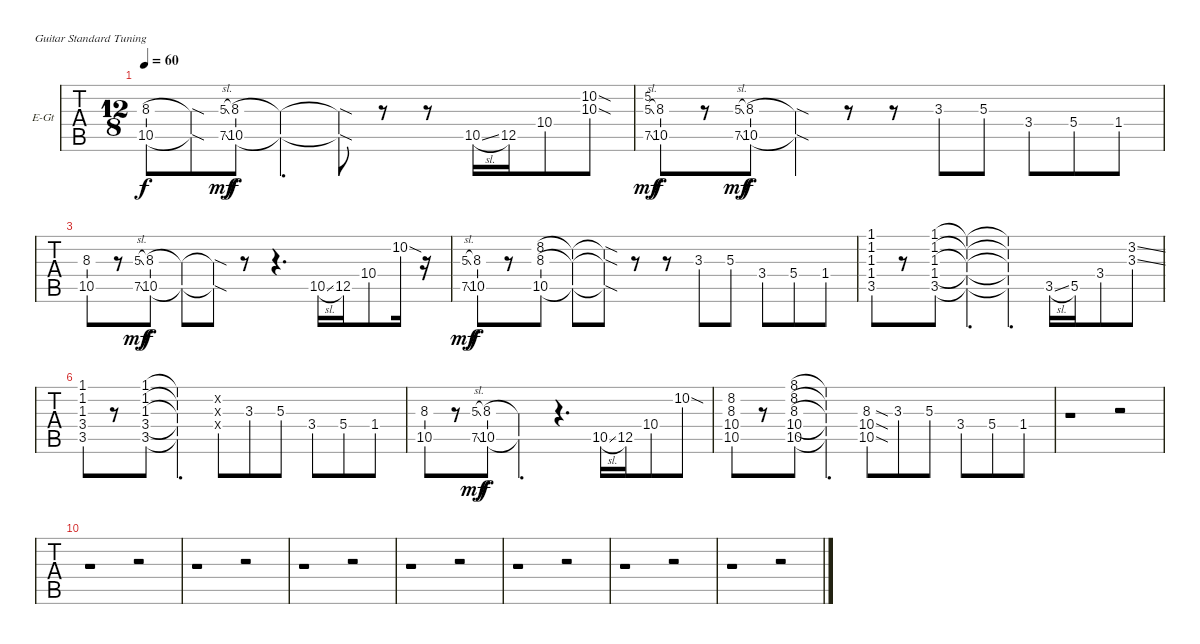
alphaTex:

\bracketExtendMode nobrackets
\firstSystemTrackNameOrientation horizontal
\otherSystemsTrackNameOrientation horizontal
\defaultBarNumberDisplay FirstOfSystem
\track ("Rhythm II" "E-Gt") {mute instrument overdrivenguitar}
\staff {tabs}
\tuning (E4 B3 G3 D3 A2 E2)
\ts (12 8)
\tempo 60
\clef g2
\ks cminor
(8.3 10.5).8{dy f} (8.3{sod t} 10.5{sod t}).8 (5.3{sl} 7.5{sl}).8{gr dy mf} (8.3 10.5).8{dy f} (8.3{t} 10.5{t}).4{d} (8.3{sod t} 10.5{sod t}).8 r.8 r.8 10.5{sl}.16 12.5.16 10.4.8 (10.2{sod} 10.3{sod}).8 |
(5.2 5.3{sl} 7.5{sl}).8{gr dy mf} (8.3 10.5).8{dy f} r.8 (5.3{sl} 7.5{sl}).8{gr dy mf} (8.3 10.5).8{dy f} (8.3{sod t} 10.5{sod t}).4 r.8 r.8 3.3.8 5.3.8 3.4.8 5.4.8 1.4.8 |
(8.3 10.5).8 r.8 (5.3{sl} 7.5{sl}).8{gr dy mf} (8.3 10.5).8{dy f} (8.3{t} 10.5{t}).8 (8.3{sod t} 10.5{sod t}).8 r.8 r.4{d} 10.5{sl}.16 12.5.16 10.4.8 10.2{sod}.16 r.16 |
(5.3{sl} 7.5{sl}).8{gr dy mf} (8.3 10.5).8{dy f} r.8 (8.2 8.3 10.5).8 (8.2{t} 8.3{t} 10.5{t}).8 (8.2{sod t} 8.3{sod t} 10.5{sod t}).8 r.8 r.8 3.3.8 5.3.8 3.4.8 5.4.8 1.4.8 |
(1.1 1.2 1.3 1.4 3.5).8 r.8 (1.1 1.2 1.3 1.4 3.5).8 (1.1{t} 1.2{t} 1.3{t} 1.4{t} 3.5{t}).4{d} (1.1{t} 1.2{t} 1.3{t} 1.4{t} 3.5{t}).4{d} 3.5{sl}.16 5.5.16 3.4.8 (3.2{ss} 3.3{ss}).8 |
(1.1 1.2 1.3 3.4 3.5).8 r.8 (1.1 1.2 1.3 3.4 3.5).8 (1.1{t} 1.2{t} 1.3{t} 3.4{t} 3.5{t}).4{d} (1.2{x} 1.3{x} 3.4{x}).8 3.3.8 5.3.8 3.4.8 5.4.8 1.4.8 |
(8.3 10.5).8 r.8 (5.3{sl} 7.5{sl}).8{gr dy mf} (8.3 10.5).8{dy f} (8.3{t} 10.5{t}).4{d} r.4{d} 10.5{sl}.16 12.5.16 10.4.8 10.2{sod}.8 |
(8.2 8.3 10.4 10.5).8 r.8 (8.1 8.2 8.3 10.4 10.5).8 (8.1{t} 8.2{t} 8.3{t} 10.4{t} 10.5{t}).4{d} (8.3{sod} 10.4{sod} 10.5{sod}).8 3.3.8 5.3.8 3.4.8 5.4.8 1.4.8 |
r.1 r.2 |
r.1 r.2 |
r.1 r.2 |
r.1 r.2 |
r.1 r.2 |
r.1 r.2 |
r.1 r.2 |
r.1 r.2
